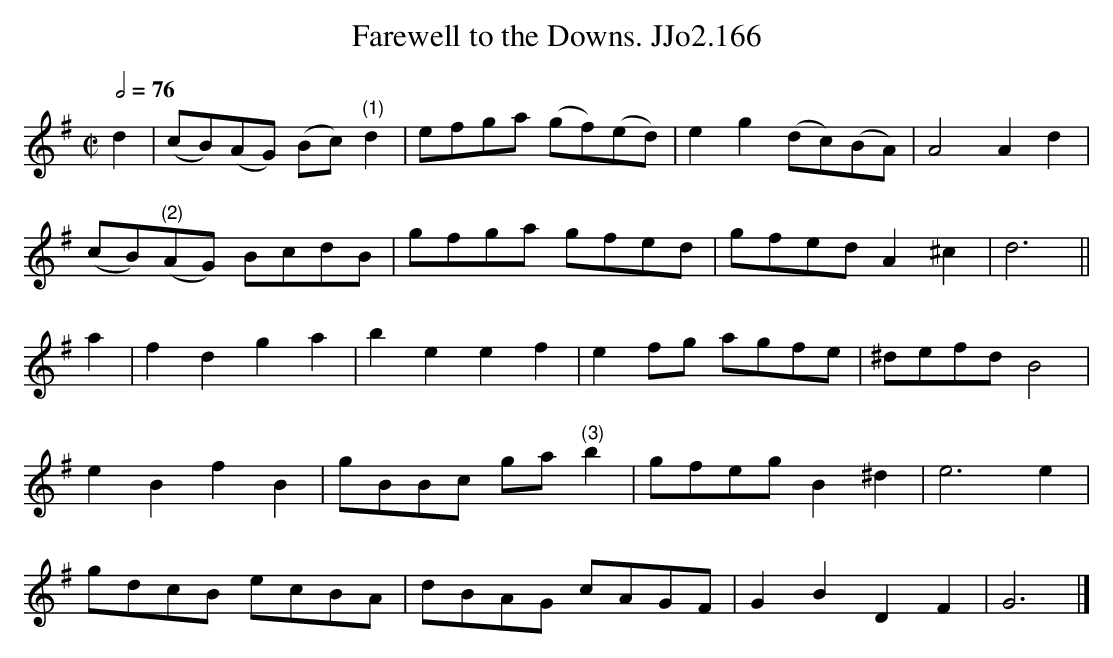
X:1
T:Farewell to the Downs. JJo2.166
M:C|
L:1/8
Q:1/2=76
K:G
d2|(cB)(AG) (Bc)"(1)"d2|efga (gf)(ed)|e2g2(dc)(BA)|A4A2d2|
(cB)"(2)"(AG) BcdB|gfga gfed|gfedA2^c2|d6||
a2|f2d2g2a2|b2e2e2f2|e2fg agfe|^defdB4|
e2B2f2B2|gBBc ga"(3)"b2|gfegB2^d2|e6e2|
gdcB ecBA|dBAG cAGF|G2B2D2F2|G6|]
